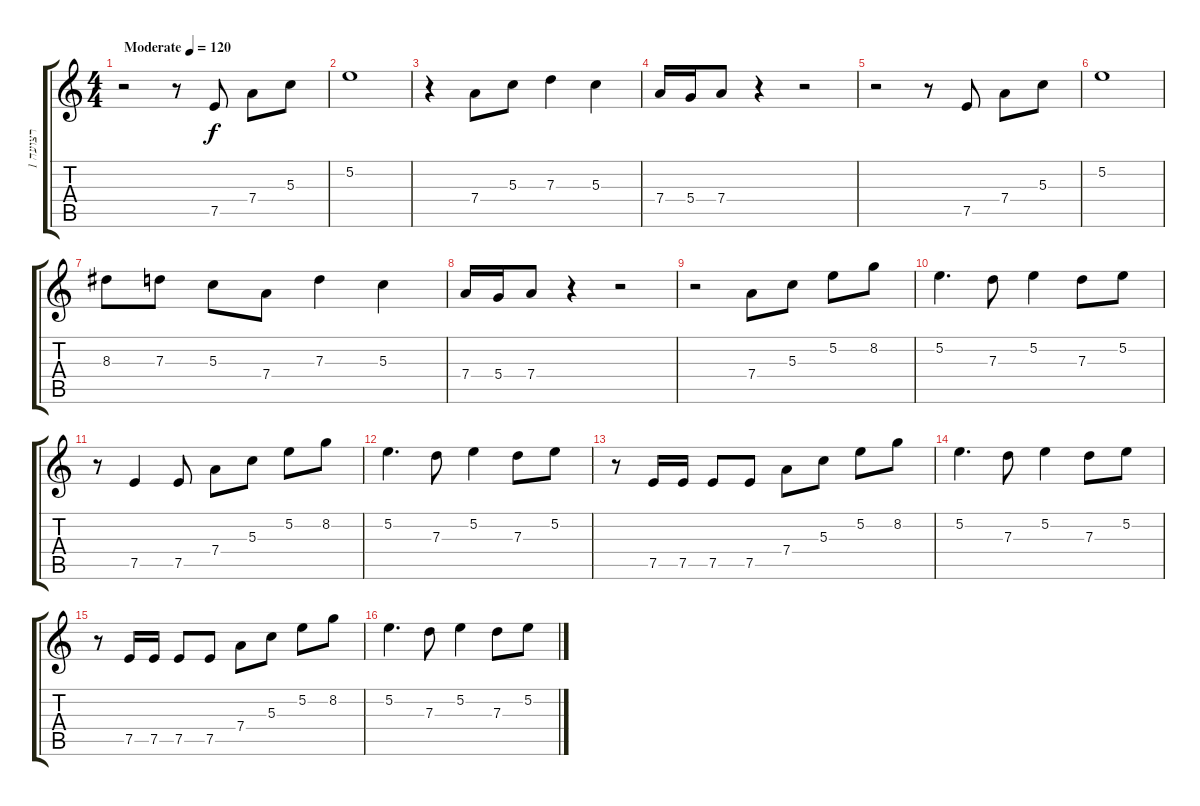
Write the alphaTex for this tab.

\track ("רצועה 1" "רצועה 1") {instrument acousticguitarsteel}
\staff {score tabs}
\tuning (E4 B3 G3 D3 A2 E2) {hide}
\ts (4 4)
\tempo (120 "Moderate")
\clef g2
\ks c
r.2{dy f instrument acousticguitarsteel} r.8 7.5.8 7.4.8 5.3.8 |
5.2.1 |
r.4 7.4.8 5.3.8 7.3.4 5.3.4 |
7.4.16 5.4.16 7.4.8 r.4 r.2 |
r.2 r.8 7.5.8 7.4.8 5.3.8 |
5.2.1 |
8.3.8 7.3.8 5.3.8 7.4.8 7.3.4 5.3.4 |
7.4.16 5.4.16 7.4.8 r.4 r.2 |
r.2 7.4.8 5.3.8 5.2.8 8.2.8 |
5.2.4{d} 7.3.8 5.2.4 7.3.8 5.2.8 |
r.8 7.5.4 7.5.8 7.4.8 5.3.8 5.2.8 8.2.8 |
5.2.4{d} 7.3.8 5.2.4 7.3.8 5.2.8 |
r.8 7.5.16 7.5.16 7.5.8 7.5.8 7.4.8 5.3.8 5.2.8 8.2.8 |
5.2.4{d} 7.3.8 5.2.4 7.3.8 5.2.8 |
r.8 7.5.16 7.5.16 7.5.8 7.5.8 7.4.8 5.3.8 5.2.8 8.2.8 |
5.2.4{d} 7.3.8 5.2.4 7.3.8 5.2.8
